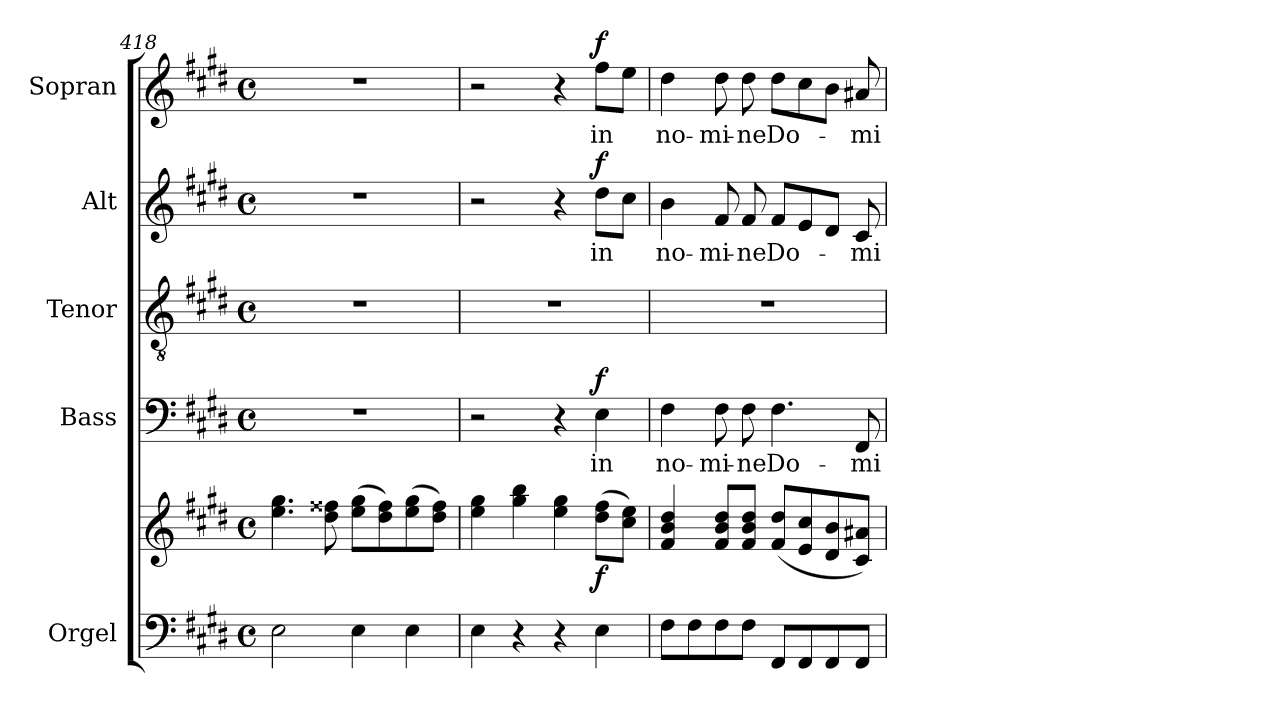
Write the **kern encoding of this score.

**kern	**kern	**dynam	**kern	**text	**dynam	**kern	**kern	**text	**dynam	**kern	**text	**dynam
*part5	*part5	*part5	*part4	*part4	*part4	*part3	*part2	*part2	*part2	*part1	*part1	*part1
*staff6	*staff5	*staff5/6	*staff4	*staff4	*staff4	*staff3	*staff2	*staff2	*staff2	*staff1	*staff1	*staff1
*I"Orgel	*	*	*I"Bass	*	*	*I"Tenor	*I"Alt	*	*	*I"Sopran	*	*
*I'Org.	*	*	*I'B.	*	*	*I'T.	*I'A.	*	*	*I'S.	*	*
*clefF4	*clefG2	*	*clefF4	*	*	*clefGv2	*clefG2	*	*	*clefG2	*	*
*k[f#c#g#d#]	*k[f#c#g#d#]	*	*k[f#c#g#d#]	*	*	*k[f#c#g#d#]	*k[f#c#g#d#]	*	*	*k[f#c#g#d#]	*	*
*E:	*E:	*	*E:	*	*	*E:	*E:	*	*	*E:	*	*
*M4/4	*M4/4	*	*M4/4	*	*	*M4/4	*M4/4	*	*	*M4/4	*	*
*met(c)	*met(c)	*	*met(c)	*	*	*met(c)	*met(c)	*	*	*met(c)	*	*
=418	=418	=418	=418	=418	=418	=418	=418	=418	=418	=418	=418	=418
2E\	4.ee\ 4.gg#\	.	1r	.	.	1r	1r	.	.	1r	.	.
.	8dd#\ 8ff##X\	.	.	.	.	.	.	.	.	.	.	.
4E\	(>8ee\ 8gg#\L	.	.	.	.	.	.	.	.	.	.	.
.	8dd#\ 8ff##\)	.	.	.	.	.	.	.	.	.	.	.
4E\	(>8ee\ 8gg#\	.	.	.	.	.	.	.	.	.	.	.
.	8dd#\ 8ff##\J)	.	.	.	.	.	.	.	.	.	.	.
!!LO:PB:g=z
=419	=419	=419	=419	=419	=419	=419	=419	=419	=419	=419	=419	=419
4E\	4ee\ 4gg#\	.	2r	.	.	1r	2r	.	.	2r	.	.
4r	4gg#\ 4bb\	.	.	.	.	.	.	.	.	.	.	.
4r	4ee\ 4gg#\	.	4r	.	.	.	4r	.	.	4r	.	.
!	!	!LO:DY:b	!	!LO:LY:b	!LO:DY:a	!	!	!LO:LY:b	!LO:DY:a	!	!LO:LY:b	!LO:DY:a
4E\	(>8dd#\ 8ff#\L	f	4E\	in	f	.	8dd#\L	in	f	8ff#\L	in	f
.	8cc#\ 8ee\J)	.	.	.	.	.	8cc#\J	.	.	8ee\J	.	.
=420	=420	=420	=420	=420	=420	=420	=420	=420	=420	=420	=420	=420
!	!	!	!	!LO:LY:b	!	!	!	!LO:LY:b	!	!	!LO:LY:b	!
8F#\L	4f#/ 4b/ 4dd#/	.	4F#\	no-	.	1r	4b\	no-	.	4dd#\	no-	.
8F#\	.	.	.	.	.	.	.	.	.	.	.	.
!	!	!	!	!LO:LY:b	!	!	!	!LO:LY:b	!	!	!LO:LY:b	!
8F#\	8f#/ 8b/ 8dd#/L	.	8F#\	-mi-	.	.	8f#/	-mi-	.	8dd#\	-mi-	.
!	!	!	!	!LO:LY:b	!	!	!	!LO:LY:b	!	!	!LO:LY:b	!
8F#\J	8f#/ 8b/ 8dd#/J	.	8F#\	-ne	.	.	8f#/	-ne	.	8dd#\	-ne	.
!	!	!	!	!LO:LY:b	!	!	!	!LO:LY:b	!	!	!LO:LY:b	!
8FF#/L	(<8f#/ 8dd#/L	.	4.F#\	Do-	.	.	8f#/L	Do-	.	8dd#\L	Do-	.
8FF#/	8e/ 8cc#/	.	.	.	.	.	8e/	.	.	8cc#\	.	.
8FF#/	8d#/ 8b/	.	.	.	.	.	8d#/J	.	.	8b\J	.	.
!	!	!	!	!LO:LY:b	!	!	!	!LO:LY:b	!	!	!LO:LY:b	!
8FF#/J	8c#/ 8a#X/J)	.	8FF#/	-mi-	.	.	8c#/	-mi-	.	8a#X/	-mi-	.
=	=	=	=	=	=	=	=	=	=	=	=	=
*-	*-	*-	*-	*-	*-	*-	*-	*-	*-	*-	*-	*-
